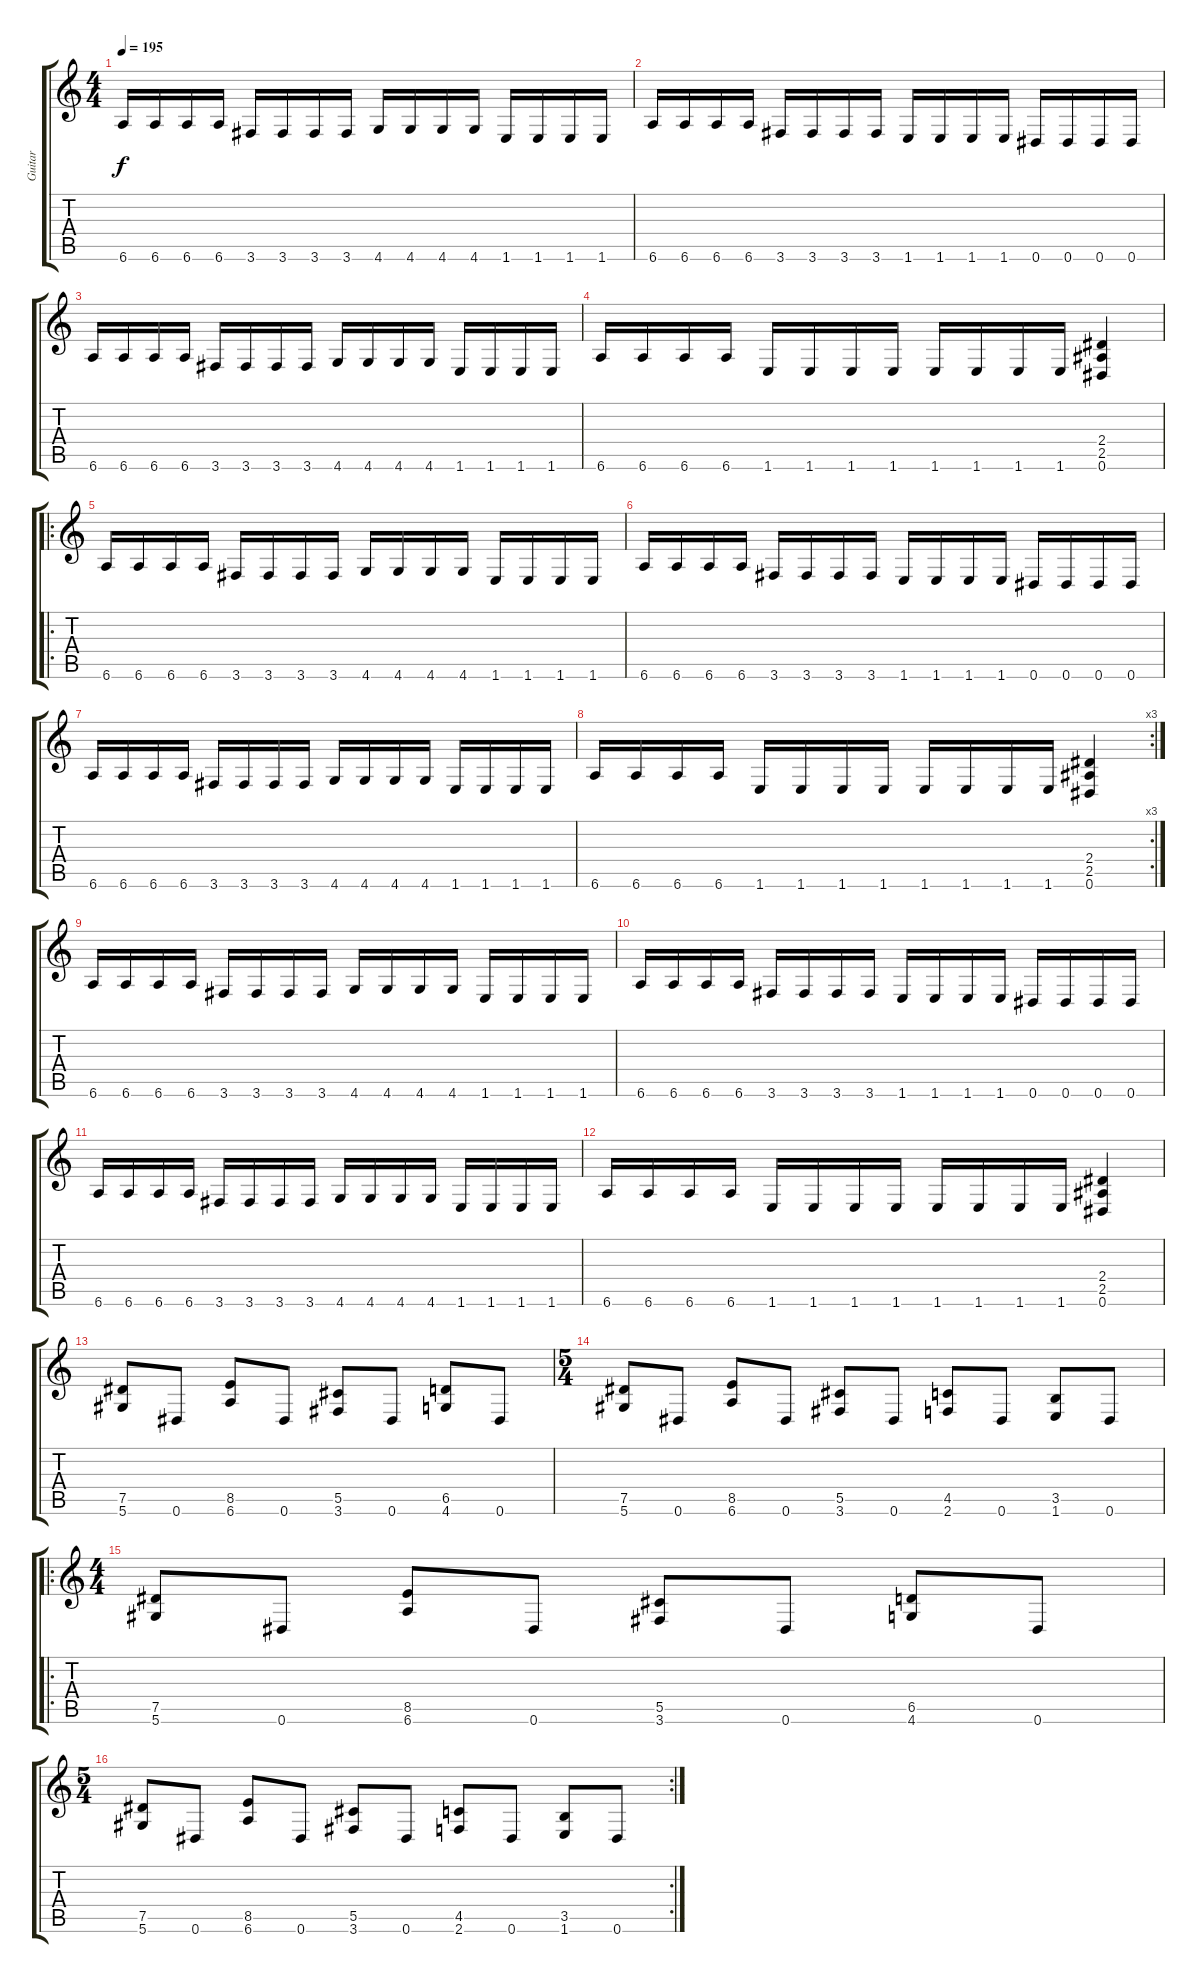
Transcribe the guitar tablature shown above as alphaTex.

\track ("Guitar" "Guitar") {instrument distortionguitar}
\staff {score tabs}
\tuning (Eb4 Bb3 Gb3 Db3 Ab2 Eb2) {hide}
\ts (4 4)
\tempo 195
\clef g2
\ks c
6.6.16{dy f instrument distortionguitar} 6.6.16 6.6.16 6.6.16 3.6.16 3.6.16 3.6.16 3.6.16 4.6.16 4.6.16 4.6.16 4.6.16 1.6.16 1.6.16 1.6.16 1.6.16 |
6.6.16 6.6.16 6.6.16 6.6.16 3.6.16 3.6.16 3.6.16 3.6.16 1.6.16 1.6.16 1.6.16 1.6.16 0.6.16 0.6.16 0.6.16 0.6.16 |
6.6.16 6.6.16 6.6.16 6.6.16 3.6.16 3.6.16 3.6.16 3.6.16 4.6.16 4.6.16 4.6.16 4.6.16 1.6.16 1.6.16 1.6.16 1.6.16 |
6.6.16 6.6.16 6.6.16 6.6.16 1.6.16 1.6.16 1.6.16 1.6.16 1.6.16 1.6.16 1.6.16 1.6.16 (2.4 2.5 0.6).4 |
\ro
6.6.16 6.6.16 6.6.16 6.6.16 3.6.16 3.6.16 3.6.16 3.6.16 4.6.16 4.6.16 4.6.16 4.6.16 1.6.16 1.6.16 1.6.16 1.6.16 |
6.6.16 6.6.16 6.6.16 6.6.16 3.6.16 3.6.16 3.6.16 3.6.16 1.6.16 1.6.16 1.6.16 1.6.16 0.6.16 0.6.16 0.6.16 0.6.16 |
6.6.16 6.6.16 6.6.16 6.6.16 3.6.16 3.6.16 3.6.16 3.6.16 4.6.16 4.6.16 4.6.16 4.6.16 1.6.16 1.6.16 1.6.16 1.6.16 |
\rc 3
6.6.16 6.6.16 6.6.16 6.6.16 1.6.16 1.6.16 1.6.16 1.6.16 1.6.16 1.6.16 1.6.16 1.6.16 (2.4 2.5 0.6).4 |
6.6.16 6.6.16 6.6.16 6.6.16 3.6.16 3.6.16 3.6.16 3.6.16 4.6.16 4.6.16 4.6.16 4.6.16 1.6.16 1.6.16 1.6.16 1.6.16 |
6.6.16 6.6.16 6.6.16 6.6.16 3.6.16 3.6.16 3.6.16 3.6.16 1.6.16 1.6.16 1.6.16 1.6.16 0.6.16 0.6.16 0.6.16 0.6.16 |
6.6.16 6.6.16 6.6.16 6.6.16 3.6.16 3.6.16 3.6.16 3.6.16 4.6.16 4.6.16 4.6.16 4.6.16 1.6.16 1.6.16 1.6.16 1.6.16 |
6.6.16 6.6.16 6.6.16 6.6.16 1.6.16 1.6.16 1.6.16 1.6.16 1.6.16 1.6.16 1.6.16 1.6.16 (2.4 2.5 0.6).4 |
(7.5 5.6).8 0.6.8 (8.5 6.6).8 0.6.8 (5.5 3.6).8 0.6.8 (6.5 4.6).8 0.6.8 |
\ts (5 4)
(7.5 5.6).8 0.6.8 (8.5 6.6).8 0.6.8 (5.5 3.6).8 0.6.8 (4.5 2.6).8 0.6.8 (3.5 1.6).8 0.6.8 |
\ro
\ts (4 4)
(7.5 5.6).8 0.6.8 (8.5 6.6).8 0.6.8 (5.5 3.6).8 0.6.8 (6.5 4.6).8 0.6.8 |
\rc 2
\ts (5 4)
(7.5 5.6).8 0.6.8 (8.5 6.6).8 0.6.8 (5.5 3.6).8 0.6.8 (4.5 2.6).8 0.6.8 (3.5 1.6).8 0.6.8
